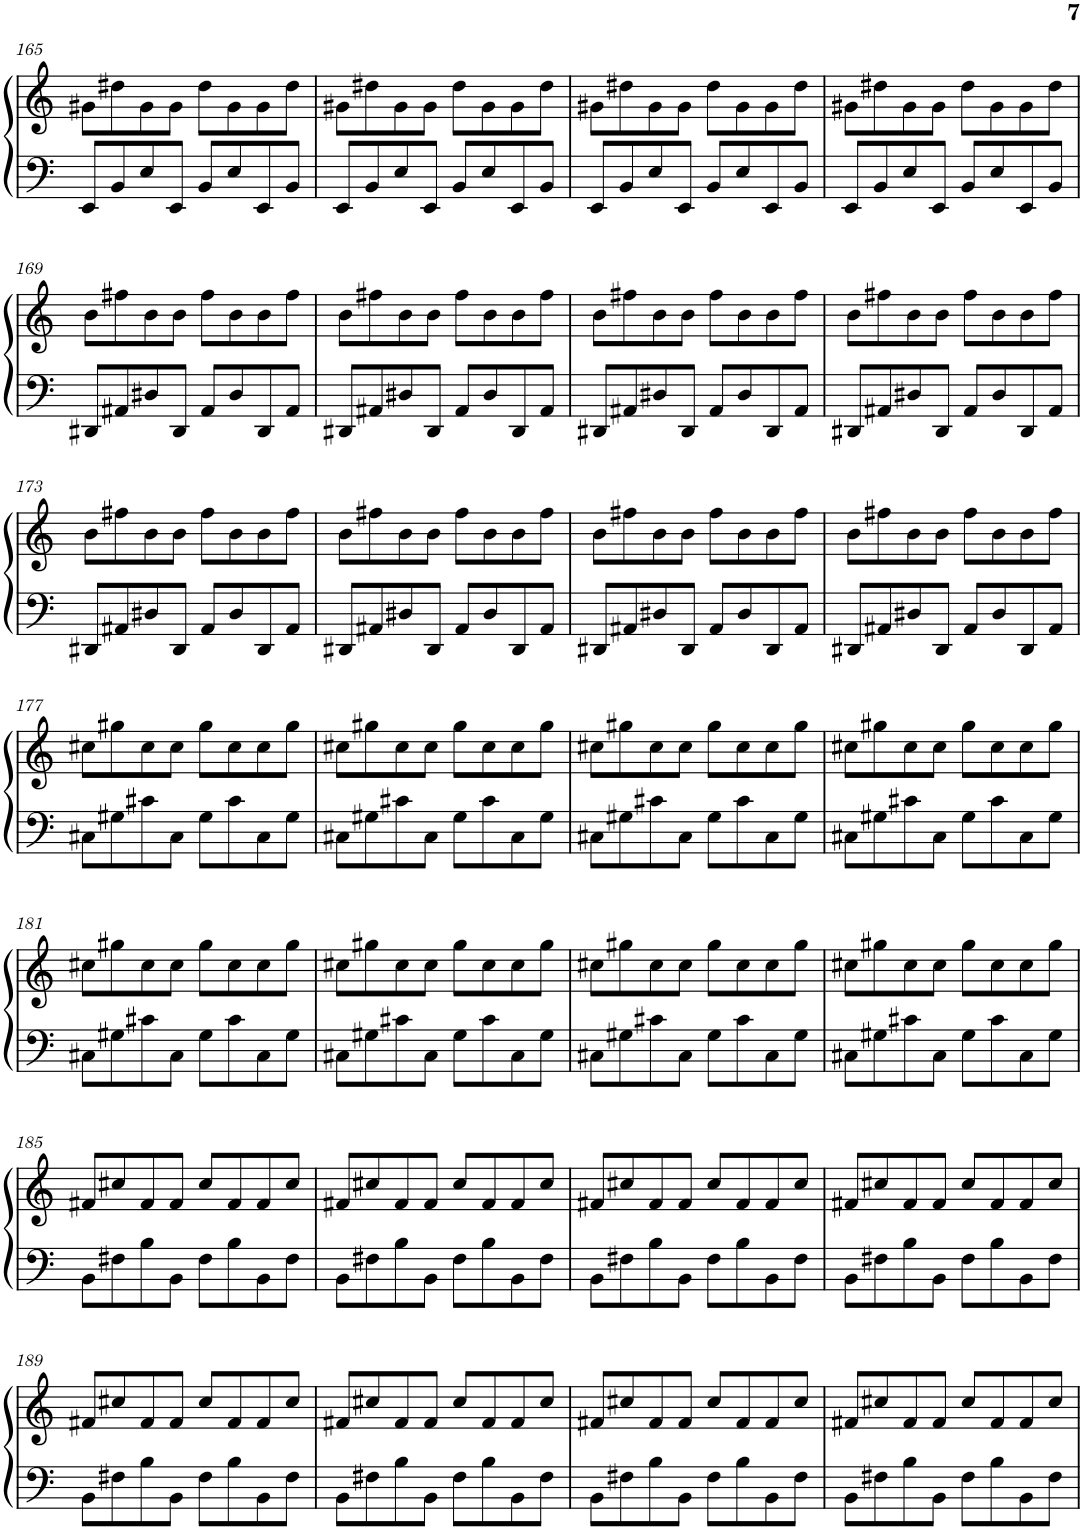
**kern	**kern
*part1	*part1
*staff2	*staff1
*I"Harpa	*
*I'Hpa.	*
!!LO:PB:g=z
*clefF4	*clefG2
*k[]	*k[]
*M4/4	*M4/4
=165	=165
8EE/L	8g#X\L
8BB/	8dd#X\
8E/	8g#\
8EE/J	8g#\J
8BB/L	8dd#\L
8E/	8g#\
8EE/	8g#\
8BB/J	8dd#\J
=166	=166
8EE/L	8g#X\L
8BB/	8dd#X\
8E/	8g#\
8EE/J	8g#\J
8BB/L	8dd#\L
8E/	8g#\
8EE/	8g#\
8BB/J	8dd#\J
=167	=167
8EE/L	8g#X\L
8BB/	8dd#X\
8E/	8g#\
8EE/J	8g#\J
8BB/L	8dd#\L
8E/	8g#\
8EE/	8g#\
8BB/J	8dd#\J
=168	=168
8EE/L	8g#X\L
8BB/	8dd#X\
8E/	8g#\
8EE/J	8g#\J
8BB/L	8dd#\L
8E/	8g#\
8EE/	8g#\
8BB/J	8dd#\J
!!LO:LB:g=z
=169	=169
8DD#X/L	8b\L
8AA#X/	8ff#X\
8D#X/	8b\
8DD#/J	8b\J
8AA#/L	8ff#\L
8D#/	8b\
8DD#/	8b\
8AA#/J	8ff#\J
=170	=170
8DD#X/L	8b\L
8AA#X/	8ff#X\
8D#X/	8b\
8DD#/J	8b\J
8AA#/L	8ff#\L
8D#/	8b\
8DD#/	8b\
8AA#/J	8ff#\J
=171	=171
8DD#X/L	8b\L
8AA#X/	8ff#X\
8D#X/	8b\
8DD#/J	8b\J
8AA#/L	8ff#\L
8D#/	8b\
8DD#/	8b\
8AA#/J	8ff#\J
=172	=172
8DD#X/L	8b\L
8AA#X/	8ff#X\
8D#X/	8b\
8DD#/J	8b\J
8AA#/L	8ff#\L
8D#/	8b\
8DD#/	8b\
8AA#/J	8ff#\J
!!LO:LB:g=z
=173	=173
8DD#X/L	8b\L
8AA#X/	8ff#X\
8D#X/	8b\
8DD#/J	8b\J
8AA#/L	8ff#\L
8D#/	8b\
8DD#/	8b\
8AA#/J	8ff#\J
=174	=174
8DD#X/L	8b\L
8AA#X/	8ff#X\
8D#X/	8b\
8DD#/J	8b\J
8AA#/L	8ff#\L
8D#/	8b\
8DD#/	8b\
8AA#/J	8ff#\J
=175	=175
8DD#X/L	8b\L
8AA#X/	8ff#X\
8D#X/	8b\
8DD#/J	8b\J
8AA#/L	8ff#\L
8D#/	8b\
8DD#/	8b\
8AA#/J	8ff#\J
=176	=176
8DD#X/L	8b\L
8AA#X/	8ff#X\
8D#X/	8b\
8DD#/J	8b\J
8AA#/L	8ff#\L
8D#/	8b\
8DD#/	8b\
8AA#/J	8ff#\J
!!LO:LB:g=z
=177	=177
8C#X\L	8cc#X\L
8G#X\	8gg#X\
8c#X\	8cc#\
8C#\J	8cc#\J
8G#\L	8gg#\L
8c#\	8cc#\
8C#\	8cc#\
8G#\J	8gg#\J
=178	=178
8C#X\L	8cc#X\L
8G#X\	8gg#X\
8c#X\	8cc#\
8C#\J	8cc#\J
8G#\L	8gg#\L
8c#\	8cc#\
8C#\	8cc#\
8G#\J	8gg#\J
=179	=179
8C#X\L	8cc#X\L
8G#X\	8gg#X\
8c#X\	8cc#\
8C#\J	8cc#\J
8G#\L	8gg#\L
8c#\	8cc#\
8C#\	8cc#\
8G#\J	8gg#\J
=180	=180
8C#X\L	8cc#X\L
8G#X\	8gg#X\
8c#X\	8cc#\
8C#\J	8cc#\J
8G#\L	8gg#\L
8c#\	8cc#\
8C#\	8cc#\
8G#\J	8gg#\J
!!LO:LB:g=z
=181	=181
8C#X\L	8cc#X\L
8G#X\	8gg#X\
8c#X\	8cc#\
8C#\J	8cc#\J
8G#\L	8gg#\L
8c#\	8cc#\
8C#\	8cc#\
8G#\J	8gg#\J
=182	=182
8C#X\L	8cc#X\L
8G#X\	8gg#X\
8c#X\	8cc#\
8C#\J	8cc#\J
8G#\L	8gg#\L
8c#\	8cc#\
8C#\	8cc#\
8G#\J	8gg#\J
=183	=183
8C#X\L	8cc#X\L
8G#X\	8gg#X\
8c#X\	8cc#\
8C#\J	8cc#\J
8G#\L	8gg#\L
8c#\	8cc#\
8C#\	8cc#\
8G#\J	8gg#\J
=184	=184
8C#X\L	8cc#X\L
8G#X\	8gg#X\
8c#X\	8cc#\
8C#\J	8cc#\J
8G#\L	8gg#\L
8c#\	8cc#\
8C#\	8cc#\
8G#\J	8gg#\J
!!LO:LB:g=z
=185	=185
8BB\L	8f#X/L
8F#X\	8cc#X/
8B\	8f#/
8BB\J	8f#/J
8F#\L	8cc#/L
8B\	8f#/
8BB\	8f#/
8F#\J	8cc#/J
=186	=186
8BB\L	8f#X/L
8F#X\	8cc#X/
8B\	8f#/
8BB\J	8f#/J
8F#\L	8cc#/L
8B\	8f#/
8BB\	8f#/
8F#\J	8cc#/J
=187	=187
8BB\L	8f#X/L
8F#X\	8cc#X/
8B\	8f#/
8BB\J	8f#/J
8F#\L	8cc#/L
8B\	8f#/
8BB\	8f#/
8F#\J	8cc#/J
=188	=188
8BB\L	8f#X/L
8F#X\	8cc#X/
8B\	8f#/
8BB\J	8f#/J
8F#\L	8cc#/L
8B\	8f#/
8BB\	8f#/
8F#\J	8cc#/J
!!LO:LB:g=z
=189	=189
8BB\L	8f#X/L
8F#X\	8cc#X/
8B\	8f#/
8BB\J	8f#/J
8F#\L	8cc#/L
8B\	8f#/
8BB\	8f#/
8F#\J	8cc#/J
=190	=190
8BB\L	8f#X/L
8F#X\	8cc#X/
8B\	8f#/
8BB\J	8f#/J
8F#\L	8cc#/L
8B\	8f#/
8BB\	8f#/
8F#\J	8cc#/J
=191	=191
8BB\L	8f#X/L
8F#X\	8cc#X/
8B\	8f#/
8BB\J	8f#/J
8F#\L	8cc#/L
8B\	8f#/
8BB\	8f#/
8F#\J	8cc#/J
=192	=192
8BB\L	8f#X/L
8F#X\	8cc#X/
8B\	8f#/
8BB\J	8f#/J
8F#\L	8cc#/L
8B\	8f#/
8BB\	8f#/
8F#\J	8cc#/J
=	=
*-	*-
